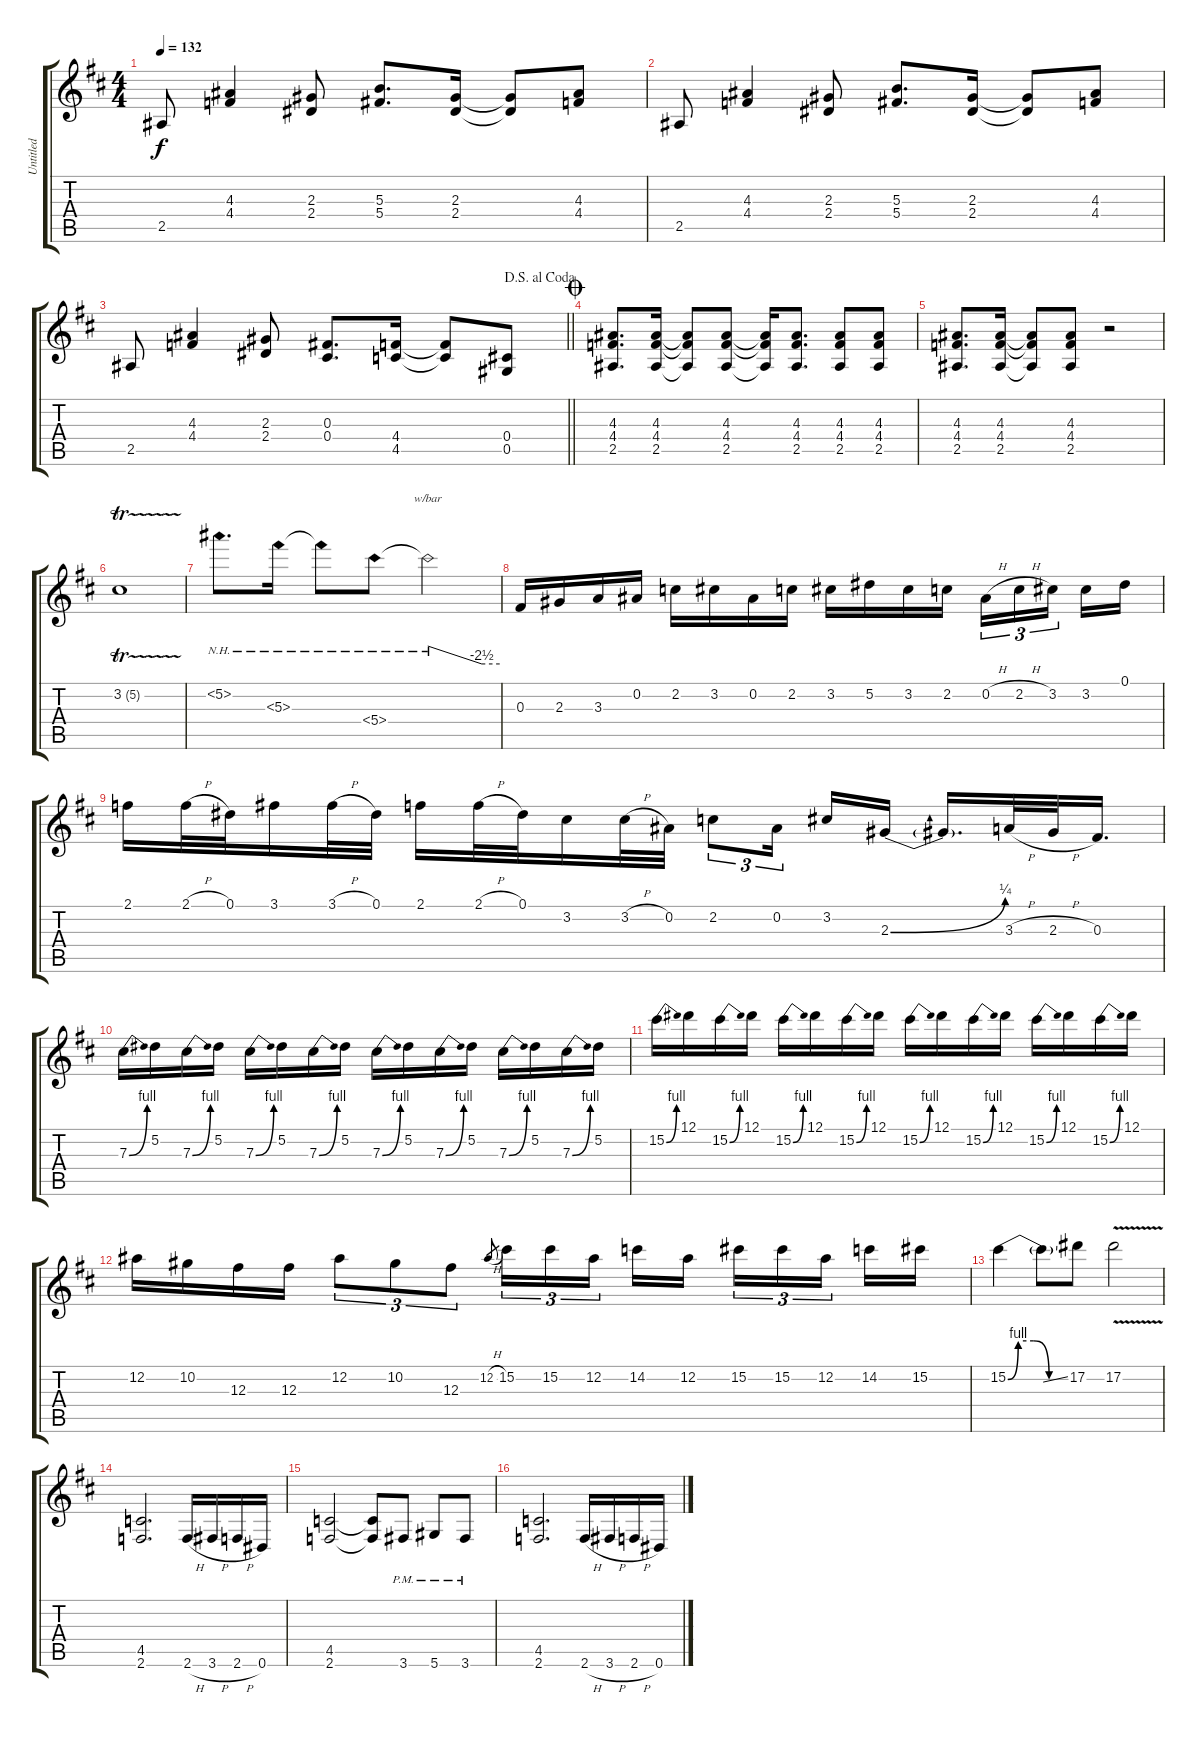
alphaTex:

\track ("Untitled" "Untitled") {instrument distortionguitar}
\staff {score tabs}
\tuning (Eb4 Bb3 Gb3 Db3 Ab2 Eb2) {hide}
\ts (4 4)
\tempo 132
\clef g2
\ks d
2.5.8{dy f} (4.3 4.4).4 (2.3 2.4).8 (5.3 5.4).8{d} (2.3 2.4).16 (2.3{t} 2.4{t}).8 (4.3 4.4).8 |
2.5.8 (4.3 4.4).4 (2.3 2.4).8 (5.3 5.4).8{d} (2.3 2.4).16 (2.3{t} 2.4{t}).8 (4.3 4.4).8 |
\jump dalsegnoalcoda
\barLineRight lightlight
2.5.8 (4.3 4.4).4 (2.3 2.4).8 (0.3 0.4).8{d} (4.4 4.5).16 (4.4{t} 4.5{t}).8 (0.4 0.5).8 |
\jump coda
(4.3 4.4 2.5).8{d} (4.3 4.4 2.5).16 (4.3{t} 4.4{t} 2.5{t}).8 (4.3 4.4 2.5).8 (4.3{t} 4.4{t} 2.5{t}).16 (4.3 4.4 2.5).8{d} (4.3 4.4 2.5).8 (4.3 4.4 2.5).8 |
(4.3 4.4 2.5).8{d} (4.3 4.4 2.5).16 (4.3{t} 4.4{t} 2.5{t}).8 (4.3 4.4 2.5).8 r.2 |
3.2{tr (5 32)}.1 |
5.2{nh}.8{d} 5.3{nh}.16 5.3{nh t}.8 5.4{nh}.8 5.4{nh t}.2{tbe (custom default 0 0 45 -10 60 -10)} |
0.3.16 2.3.16 3.3.16 0.2.16 2.2.16 3.2.16 0.2.16 2.2.16 3.2.16 5.2.16 3.2.16 2.2.16 0.2{h}.16{tu (3 2)} 2.2{h}.16{tu (3 2)} 3.2.16{tu (3 2) beam splitsecondary} 3.2.16 0.1.16 |
2.1.16 2.1{h}.32 0.1.32 3.1.16 3.1{h}.32 0.1.32 2.1.16 2.1{h}.32 0.1.32 3.2.16 3.2{h}.32 0.2.32 2.2.8{tu (3 2)} 0.2.16{tu (3 2) beam splitsecondary} 3.2.16 2.3{be (bend 0 0 60 1)}.16 2.3{t}.16{d} 3.3{h}.32 2.3{h}.32 0.3.16{d} |
7.3{be (bend 0 0 60 4)}.16 5.2.16 7.3{be (bend 0 0 60 4)}.16 5.2.16 7.3{be (bend 0 0 60 4)}.16 5.2.16 7.3{be (bend 0 0 60 4)}.16 5.2.16 7.3{be (bend 0 0 60 4)}.16 5.2.16 7.3{be (bend 0 0 60 4)}.16 5.2.16 7.3{be (bend 0 0 60 4)}.16 5.2.16 7.3{be (bend 0 0 60 4)}.16 5.2.16 |
15.2{be (bend 0 0 60 4)}.16 12.1.16 15.2{be (bend 0 0 60 4)}.16 12.1.16 15.2{be (bend 0 0 60 4)}.16 12.1.16 15.2{be (bend 0 0 60 4)}.16 12.1.16 15.2{be (bend 0 0 60 4)}.16 12.1.16 15.2{be (bend 0 0 60 4)}.16 12.1.16 15.2{be (bend 0 0 60 4)}.16 12.1.16 15.2{be (bend 0 0 60 4)}.16 12.1.16 |
12.2.16 10.2.16 12.3.16 12.3.16 12.2.8{tu (3 2)} 10.2.8{tu (3 2)} 12.3.8{tu (3 2)} 12.2{h}.8{gr} 15.2.16{tu (3 2)} 15.2.16{tu (3 2)} 12.2.16{tu (3 2) beam splitsecondary} 14.2.16 12.2.16 15.2.16{tu (3 2)} 15.2.16{tu (3 2)} 12.2.16{tu (3 2) beam splitsecondary} 14.2.16 15.2.16 |
15.2{be (custom 0 0 10 4 25 4 40 0 60 0)}.4 15.2{ss t}.8 17.2.8 17.2{v}.2 |
(4.5 2.6).2{d} 2.6{h}.16 3.6{h}.16 2.6{h}.16 0.6.16 |
(4.5 2.6).2 (4.5{t} 2.6{t}).8 3.6{pm}.8 5.6{pm}.8 3.6{pm}.8 |
(4.5 2.6).2{d} 2.6{h}.16 3.6{h}.16 2.6{h}.16 0.6.16
